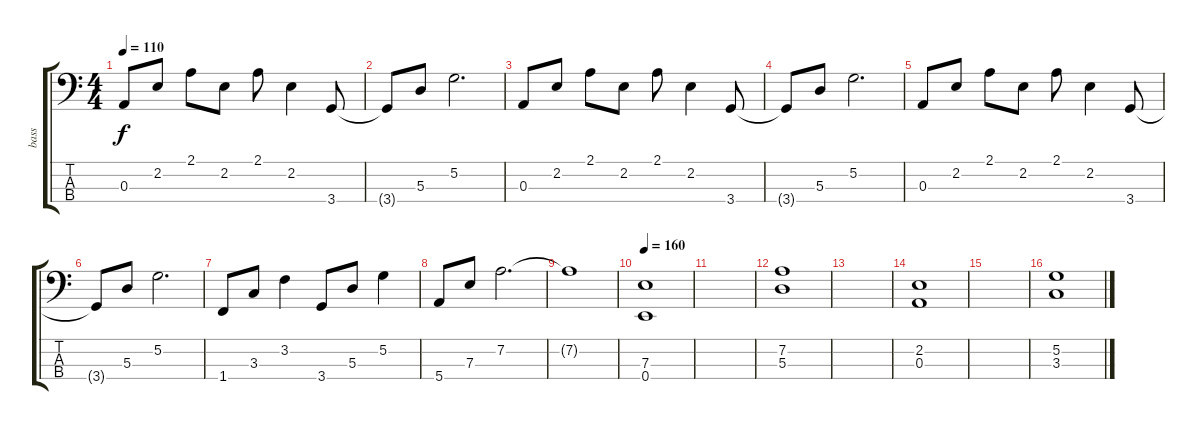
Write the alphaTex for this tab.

\track ("bass" "bass") {instrument electricbassfinger}
\staff {score tabs}
\tuning (G2 D2 A1 E1) {hide}
\ts (4 4)
\tempo 110
\clef f4
\ks c
0.3.8{dy f} 2.2.8 2.1.8 2.2.8 2.1.8 2.2.4 3.4.8 |
3.4{t}.8 5.3.8 5.2.2{d} |
0.3.8 2.2.8 2.1.8 2.2.8 2.1.8 2.2.4 3.4.8 |
3.4{t}.8 5.3.8 5.2.2{d} |
0.3.8 2.2.8 2.1.8 2.2.8 2.1.8 2.2.4 3.4.8 |
3.4{t}.8 5.3.8 5.2.2{d} |
1.4.8 3.3.8 3.2.4 3.4.8 5.3.8 5.2.4 |
5.4.8 7.3.8 7.2.2{d} |
7.2{t}.1 |
\tempo 160
(7.3 0.4).1 |
|
(7.2 5.3).1 |
|
(2.2 0.3).1 |
|
(5.2 3.3).1
